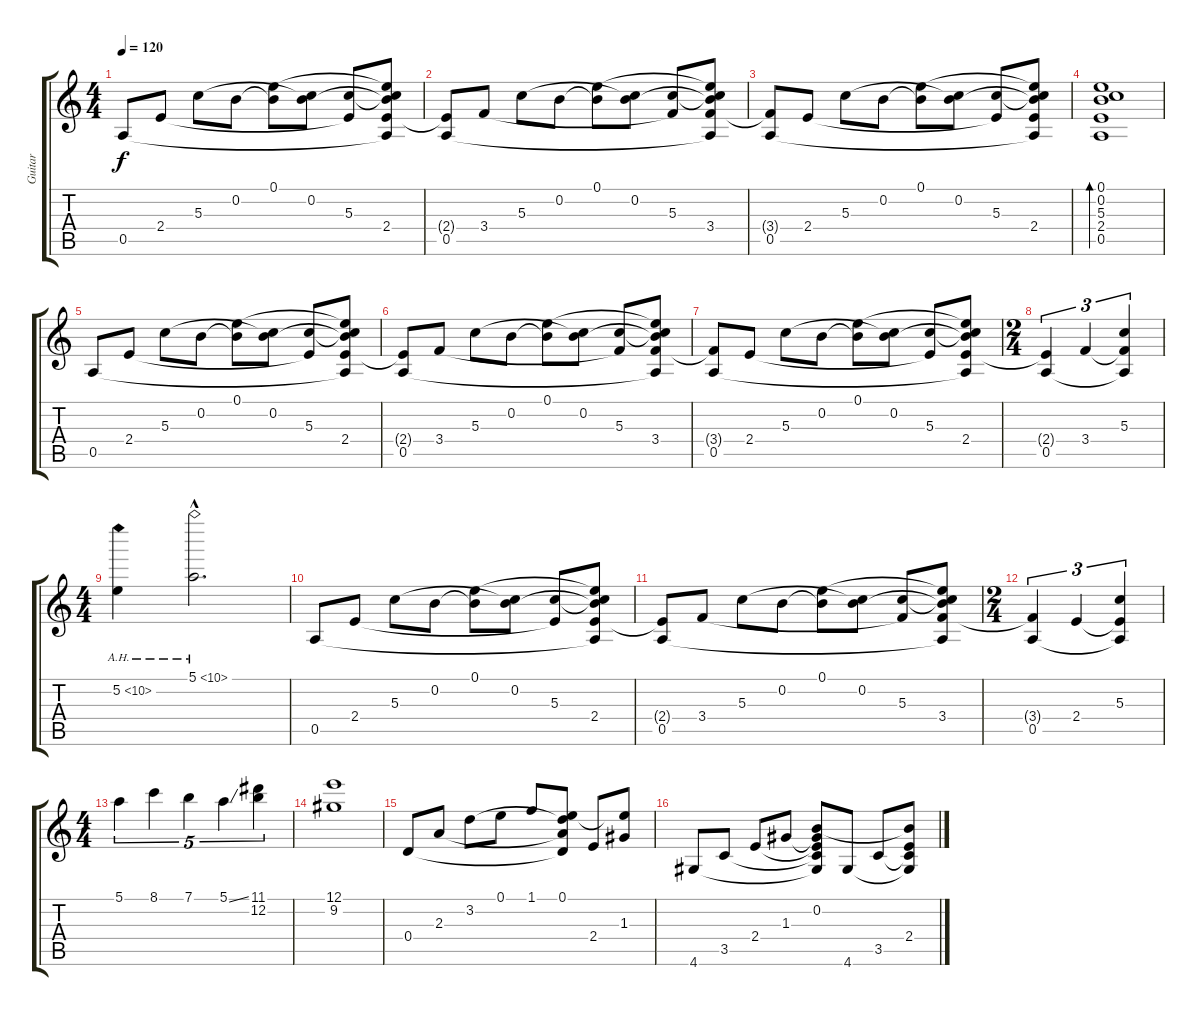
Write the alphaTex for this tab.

\track ("Guitar" "Guitar") {instrument acousticguitarsteel}
\staff {score tabs}
\tuning (E4 B3 G3 D3 A2 E2) {hide}
\ts (4 4)
\tempo 120
\clef g2
\ks c
0.5.8{dy f instrument acousticguitarsteel} 2.4.8 5.3.8 0.2.8 (0.1 0.2{t}).8 (0.2 5.3{t}).8 (5.3 2.4{t}).8 (0.1{t} 0.2{t} 5.3{t} 2.4 0.5{t}).8 |
(2.4{t} 0.5).8 3.4.8 5.3.8 0.2.8 (0.1 0.2{t}).8 (0.2 5.3{t}).8 (5.3 3.4{t}).8 (0.1{t} 0.2{t} 5.3{t} 3.4 0.5{t}).8 |
(3.4{t} 0.5).8 2.4.8 5.3.8 0.2.8 (0.1 0.2{t}).8 (0.2 5.3{t}).8 (5.3 2.4{t}).8 (0.1{t} 0.2{t} 5.3{t} 2.4 0.5{t}).8 |
(0.1 0.2 5.3 2.4 0.5).1{bd 480} |
0.5.8 2.4.8 5.3.8 0.2.8 (0.1 0.2{t}).8 (0.2 5.3{t}).8 (5.3 2.4{t}).8 (0.1{t} 0.2{t} 5.3{t} 2.4 0.5{t}).8 |
(2.4{t} 0.5).8 3.4.8 5.3.8 0.2.8 (0.1 0.2{t}).8 (0.2 5.3{t}).8 (5.3 3.4{t}).8 (0.1{t} 0.2{t} 5.3{t} 3.4 0.5{t}).8 |
(3.4{t} 0.5).8 2.4.8 5.3.8 0.2.8 (0.1 0.2{t}).8 (0.2 5.3{t}).8 (5.3 2.4{t}).8 (0.1{t} 0.2{t} 5.3{t} 2.4 0.5{t}).8 |
\ts (2 4)
(2.4{t} 0.5).4{tu (3 2)} 3.4.4{tu (3 2)} (5.3 3.4{t} 0.5{t}).4{tu (3 2)} |
\ts (4 4)
5.2{ah 5}.4 5.1{ah 5 hac}.2{d} |
0.5.8 2.4.8 5.3.8 0.2.8 (0.1 0.2{t}).8 (0.2 5.3{t}).8 (5.3 2.4{t}).8 (0.1{t} 0.2{t} 5.3{t} 2.4 0.5{t}).8 |
(2.4{t} 0.5).8 3.4.8 5.3.8 0.2.8 (0.1 0.2{t}).8 (0.2 5.3{t}).8 (5.3 3.4{t}).8 (0.1{t} 0.2{t} 5.3{t} 3.4 0.5{t}).8 |
\ts (2 4)
(3.4{t} 0.5).4{tu (3 2)} 2.4.4{tu (3 2)} (5.3 2.4{t} 0.5{t}).4{tu (3 2)} |
\ts (4 4)
5.1.4{tu (5 4)} 8.1.4{tu (5 4)} 7.1.4{tu (5 4)} 5.1{ss}.4{tu (5 4)} (11.1 12.2).4{tu (5 4)} |
(12.1 9.2).1 |
0.4.8 2.3.8 3.2.8 0.1.8 1.1.8 (0.1 3.2{t} 2.3{t} 0.4{t}).8 2.4.8 (0.1{t} 1.3).8 |
4.6.8 3.5.8 2.4.8 1.3.8 (0.2 1.3{t} 2.4{t} 3.5{t} 4.6{t}).8 4.6.8 3.5.8 (0.2{t} 2.4 3.5{t} 4.6{t}).8
